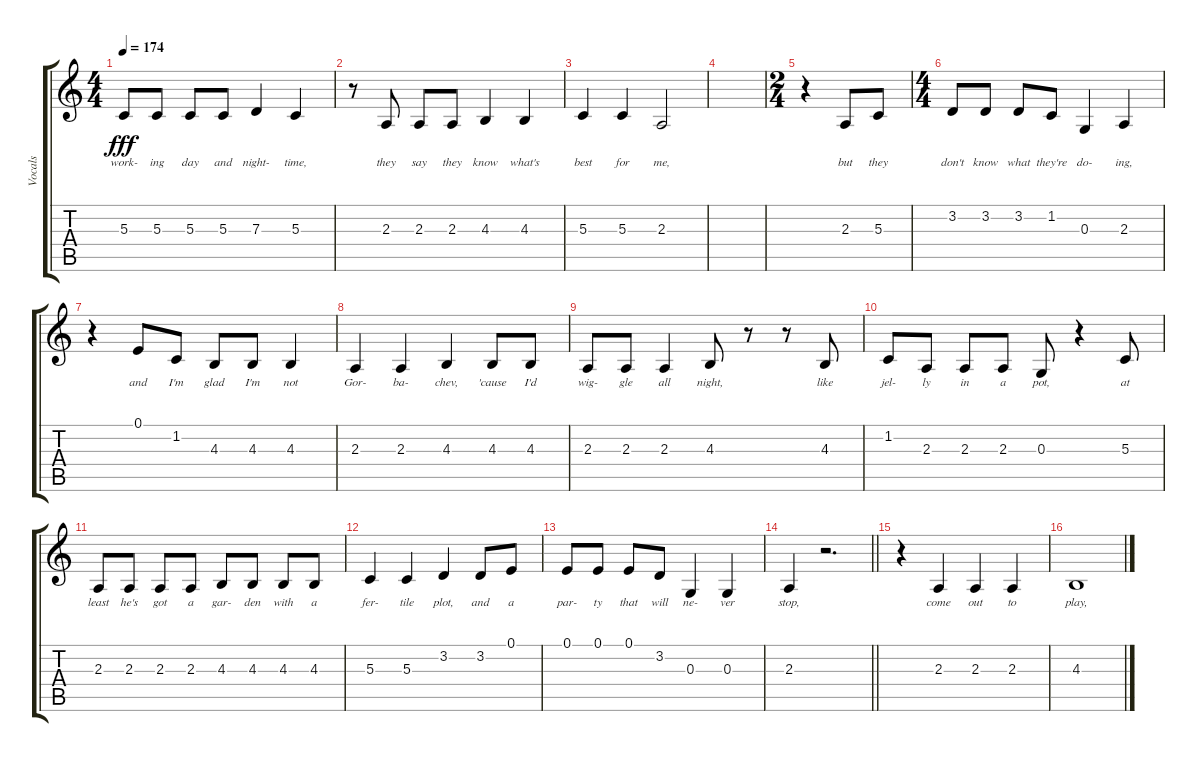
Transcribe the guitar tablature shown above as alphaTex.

\track ("Vocals" "Vocals") {instrument oboe}
\staff {score tabs}
\tuning (E4 B3 G3 D3 A2 E2) {hide}
\ts (4 4)
\tempo 174
\clef g2
\ks c
5.3.8{lyrics (0 "work-") lyrics (1 "") lyrics (2 "") lyrics (3 "") lyrics (4 "") dy fff} 5.3.8{lyrics (0 "ing") lyrics (1 "") lyrics (2 "") lyrics (3 "") lyrics (4 "")} 5.3.8{lyrics (0 "day") lyrics (1 "") lyrics (2 "") lyrics (3 "") lyrics (4 "")} 5.3.8{lyrics (0 "and") lyrics (1 "") lyrics (2 "") lyrics (3 "") lyrics (4 "")} 7.3.4{lyrics (0 "night-") lyrics (1 "") lyrics (2 "") lyrics (3 "") lyrics (4 "")} 5.3.4{lyrics (0 "time,") lyrics (1 "") lyrics (2 "") lyrics (3 "") lyrics (4 "")} |
r.8 2.3.8{lyrics (0 "they") lyrics (1 "") lyrics (2 "") lyrics (3 "") lyrics (4 "")} 2.3.8{lyrics (0 "say") lyrics (1 "") lyrics (2 "") lyrics (3 "") lyrics (4 "")} 2.3.8{lyrics (0 "they") lyrics (1 "") lyrics (2 "") lyrics (3 "") lyrics (4 "")} 4.3.4{lyrics (0 "know") lyrics (1 "") lyrics (2 "") lyrics (3 "") lyrics (4 "")} 4.3.4{lyrics (0 "what's") lyrics (1 "") lyrics (2 "") lyrics (3 "") lyrics (4 "")} |
5.3.4{lyrics (0 "best") lyrics (1 "") lyrics (2 "") lyrics (3 "") lyrics (4 "")} 5.3.4{lyrics (0 "for") lyrics (1 "") lyrics (2 "") lyrics (3 "") lyrics (4 "")} 2.3.2{lyrics (0 "me,") lyrics (1 "") lyrics (2 "") lyrics (3 "") lyrics (4 "")} |
|
\ts (2 4)
r.4 2.3.8{lyrics (0 "but") lyrics (1 "") lyrics (2 "") lyrics (3 "") lyrics (4 "")} 5.3.8{lyrics (0 "they") lyrics (1 "") lyrics (2 "") lyrics (3 "") lyrics (4 "")} |
\ts (4 4)
3.2.8{lyrics (0 "don't") lyrics (1 "") lyrics (2 "") lyrics (3 "") lyrics (4 "")} 3.2.8{lyrics (0 "know") lyrics (1 "") lyrics (2 "") lyrics (3 "") lyrics (4 "")} 3.2.8{lyrics (0 "what") lyrics (1 "") lyrics (2 "") lyrics (3 "") lyrics (4 "")} 1.2.8{lyrics (0 "they're") lyrics (1 "") lyrics (2 "") lyrics (3 "") lyrics (4 "")} 0.3.4{lyrics (0 "do-") lyrics (1 "") lyrics (2 "") lyrics (3 "") lyrics (4 "")} 2.3.4{lyrics (0 "ing,") lyrics (1 "") lyrics (2 "") lyrics (3 "") lyrics (4 "")} |
r.4 0.1.8{lyrics (0 "and") lyrics (1 "") lyrics (2 "") lyrics (3 "") lyrics (4 "")} 1.2.8{lyrics (0 "I'm") lyrics (1 "") lyrics (2 "") lyrics (3 "") lyrics (4 "")} 4.3.8{lyrics (0 "glad") lyrics (1 "") lyrics (2 "") lyrics (3 "") lyrics (4 "")} 4.3.8{lyrics (0 "I'm") lyrics (1 "") lyrics (2 "") lyrics (3 "") lyrics (4 "")} 4.3.4{lyrics (0 "not") lyrics (1 "") lyrics (2 "") lyrics (3 "") lyrics (4 "")} |
2.3.4{lyrics (0 "Gor-") lyrics (1 "") lyrics (2 "") lyrics (3 "") lyrics (4 "")} 2.3.4{lyrics (0 "ba-") lyrics (1 "") lyrics (2 "") lyrics (3 "") lyrics (4 "")} 4.3.4{lyrics (0 "chev,") lyrics (1 "") lyrics (2 "") lyrics (3 "") lyrics (4 "")} 4.3.8{lyrics (0 "'cause") lyrics (1 "") lyrics (2 "") lyrics (3 "") lyrics (4 "")} 4.3.8{lyrics (0 "I'd") lyrics (1 "") lyrics (2 "") lyrics (3 "") lyrics (4 "")} |
2.3.8{lyrics (0 "wig-") lyrics (1 "") lyrics (2 "") lyrics (3 "") lyrics (4 "")} 2.3.8{lyrics (0 "gle") lyrics (1 "") lyrics (2 "") lyrics (3 "") lyrics (4 "")} 2.3.4{lyrics (0 "all") lyrics (1 "") lyrics (2 "") lyrics (3 "") lyrics (4 "")} 4.3.8{lyrics (0 "night,") lyrics (1 "") lyrics (2 "") lyrics (3 "") lyrics (4 "")} r.8 r.8 4.3.8{lyrics (0 "like") lyrics (1 "") lyrics (2 "") lyrics (3 "") lyrics (4 "")} |
1.2.8{lyrics (0 "jel-") lyrics (1 "") lyrics (2 "") lyrics (3 "") lyrics (4 "")} 2.3.8{lyrics (0 "ly") lyrics (1 "") lyrics (2 "") lyrics (3 "") lyrics (4 "")} 2.3.8{lyrics (0 "in") lyrics (1 "") lyrics (2 "") lyrics (3 "") lyrics (4 "")} 2.3.8{lyrics (0 "a") lyrics (1 "") lyrics (2 "") lyrics (3 "") lyrics (4 "")} 0.3.8{lyrics (0 "pot,") lyrics (1 "") lyrics (2 "") lyrics (3 "") lyrics (4 "")} r.4 5.3.8{lyrics (0 "at") lyrics (1 "") lyrics (2 "") lyrics (3 "") lyrics (4 "")} |
2.3.8{lyrics (0 "least") lyrics (1 "") lyrics (2 "") lyrics (3 "") lyrics (4 "")} 2.3.8{lyrics (0 "he's") lyrics (1 "") lyrics (2 "") lyrics (3 "") lyrics (4 "")} 2.3.8{lyrics (0 "got") lyrics (1 "") lyrics (2 "") lyrics (3 "") lyrics (4 "")} 2.3.8{lyrics (0 "a") lyrics (1 "") lyrics (2 "") lyrics (3 "") lyrics (4 "")} 4.3.8{lyrics (0 "gar-") lyrics (1 "") lyrics (2 "") lyrics (3 "") lyrics (4 "")} 4.3.8{lyrics (0 "den") lyrics (1 "") lyrics (2 "") lyrics (3 "") lyrics (4 "")} 4.3.8{lyrics (0 "with") lyrics (1 "") lyrics (2 "") lyrics (3 "") lyrics (4 "")} 4.3.8{lyrics (0 "a") lyrics (1 "") lyrics (2 "") lyrics (3 "") lyrics (4 "")} |
5.3.4{lyrics (0 "fer-") lyrics (1 "") lyrics (2 "") lyrics (3 "") lyrics (4 "")} 5.3.4{lyrics (0 "tile") lyrics (1 "") lyrics (2 "") lyrics (3 "") lyrics (4 "")} 3.2.4{lyrics (0 "plot,") lyrics (1 "") lyrics (2 "") lyrics (3 "") lyrics (4 "")} 3.2.8{lyrics (0 "and") lyrics (1 "") lyrics (2 "") lyrics (3 "") lyrics (4 "")} 0.1.8{lyrics (0 "a") lyrics (1 "") lyrics (2 "") lyrics (3 "") lyrics (4 "")} |
0.1.8{lyrics (0 "par-") lyrics (1 "") lyrics (2 "") lyrics (3 "") lyrics (4 "")} 0.1.8{lyrics (0 "ty") lyrics (1 "") lyrics (2 "") lyrics (3 "") lyrics (4 "")} 0.1.8{lyrics (0 "that") lyrics (1 "") lyrics (2 "") lyrics (3 "") lyrics (4 "")} 3.2.8{lyrics (0 "will") lyrics (1 "") lyrics (2 "") lyrics (3 "") lyrics (4 "")} 0.3.4{lyrics (0 "ne-") lyrics (1 "") lyrics (2 "") lyrics (3 "") lyrics (4 "")} 0.3.4{lyrics (0 "ver") lyrics (1 "") lyrics (2 "") lyrics (3 "") lyrics (4 "")} |
\barLineRight lightlight
2.3.4{lyrics (0 "stop,") lyrics (1 "") lyrics (2 "") lyrics (3 "") lyrics (4 "")} r.2{d} |
r.4 2.3.4{lyrics (0 "come") lyrics (1 "") lyrics (2 "") lyrics (3 "") lyrics (4 "")} 2.3.4{lyrics (0 "out") lyrics (1 "") lyrics (2 "") lyrics (3 "") lyrics (4 "")} 2.3.4{lyrics (0 "to") lyrics (1 "") lyrics (2 "") lyrics (3 "") lyrics (4 "")} |
4.3.1{lyrics (0 "play,") lyrics (1 "") lyrics (2 "") lyrics (3 "") lyrics (4 "")}
